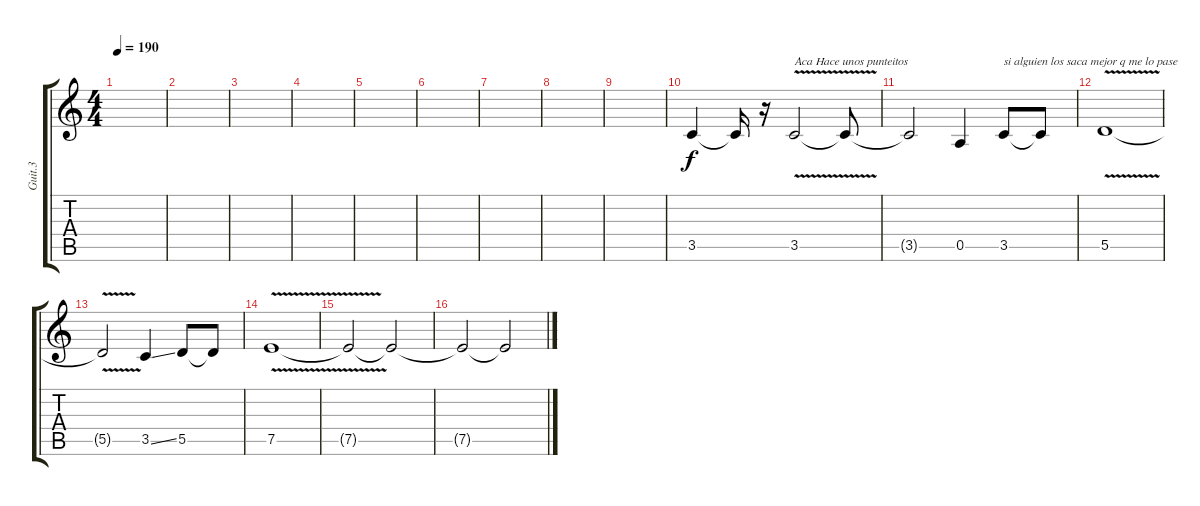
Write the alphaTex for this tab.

\track ("Guit.3" "Guit.3") {instrument electricguitarclean}
\staff {score tabs}
\tuning (E4 B3 G3 D3 A2 E2) {hide}
\ts (4 4)
\tempo 190
\clef g2
\ks c
|
|
|
|
|
|
|
|
|
3.5.4 3.5{t}.16 r.16 3.5{v}.2{txt "Aca Hace unos punteitos"} 3.5{t}.8 |
3.5{t}.2 0.5.4 3.5.8{txt "si alguien los saca mejor q me lo pase"} 3.5{t}.8 |
5.5{v}.1 |
5.5{t}.2 3.5{ss}.4 5.5.8 5.5{t}.8 |
7.5{v}.1 |
7.5{t}.2 7.5{t}.2 |
7.5{t}.2 7.5{t}.2
